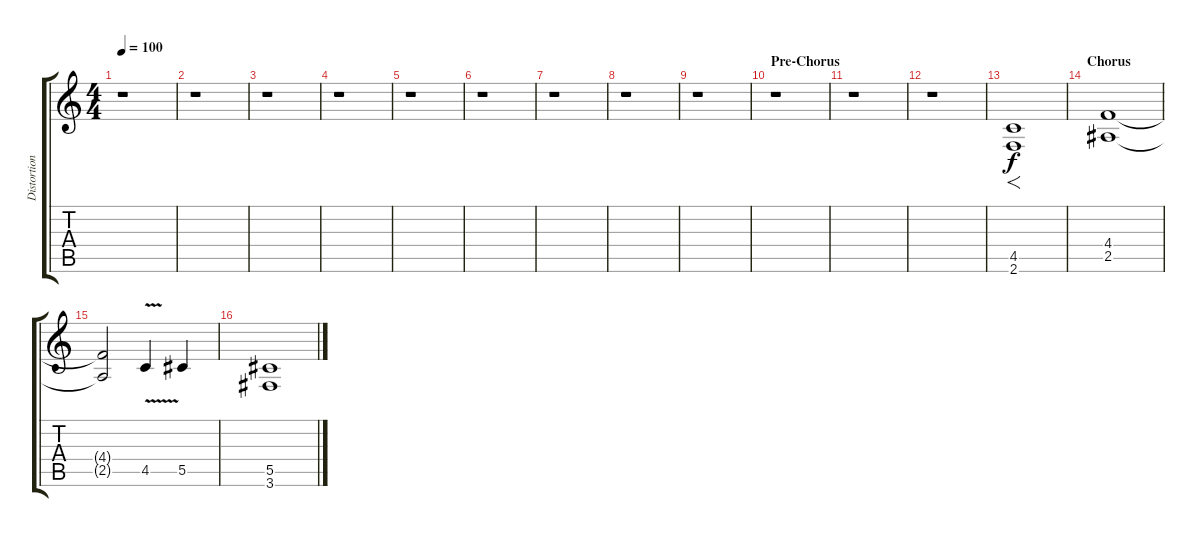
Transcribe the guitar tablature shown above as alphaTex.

\track ("Distortion Guitar" "Distortion") {instrument distortionguitar}
\staff {score tabs}
\tuning (Eb4 Bb3 Gb3 Db3 Ab2 Eb2) {hide}
\ts (4 4)
\tempo 100
\clef g2
\ks c
r.1{dy f} |
r.1 |
r.1 |
r.1 |
r.1 |
r.1 |
r.1 |
r.1 |
r.1 |
\section ("" "Pre-Chorus")
r.1 |
r.1 |
r.1 |
(4.5 2.6).1{f} |
\section ("" "Chorus")
(4.4 2.5).1 |
(4.4{t} 2.5{t}).2 4.5{v}.4 5.5.4 |
(5.5 3.6).1
